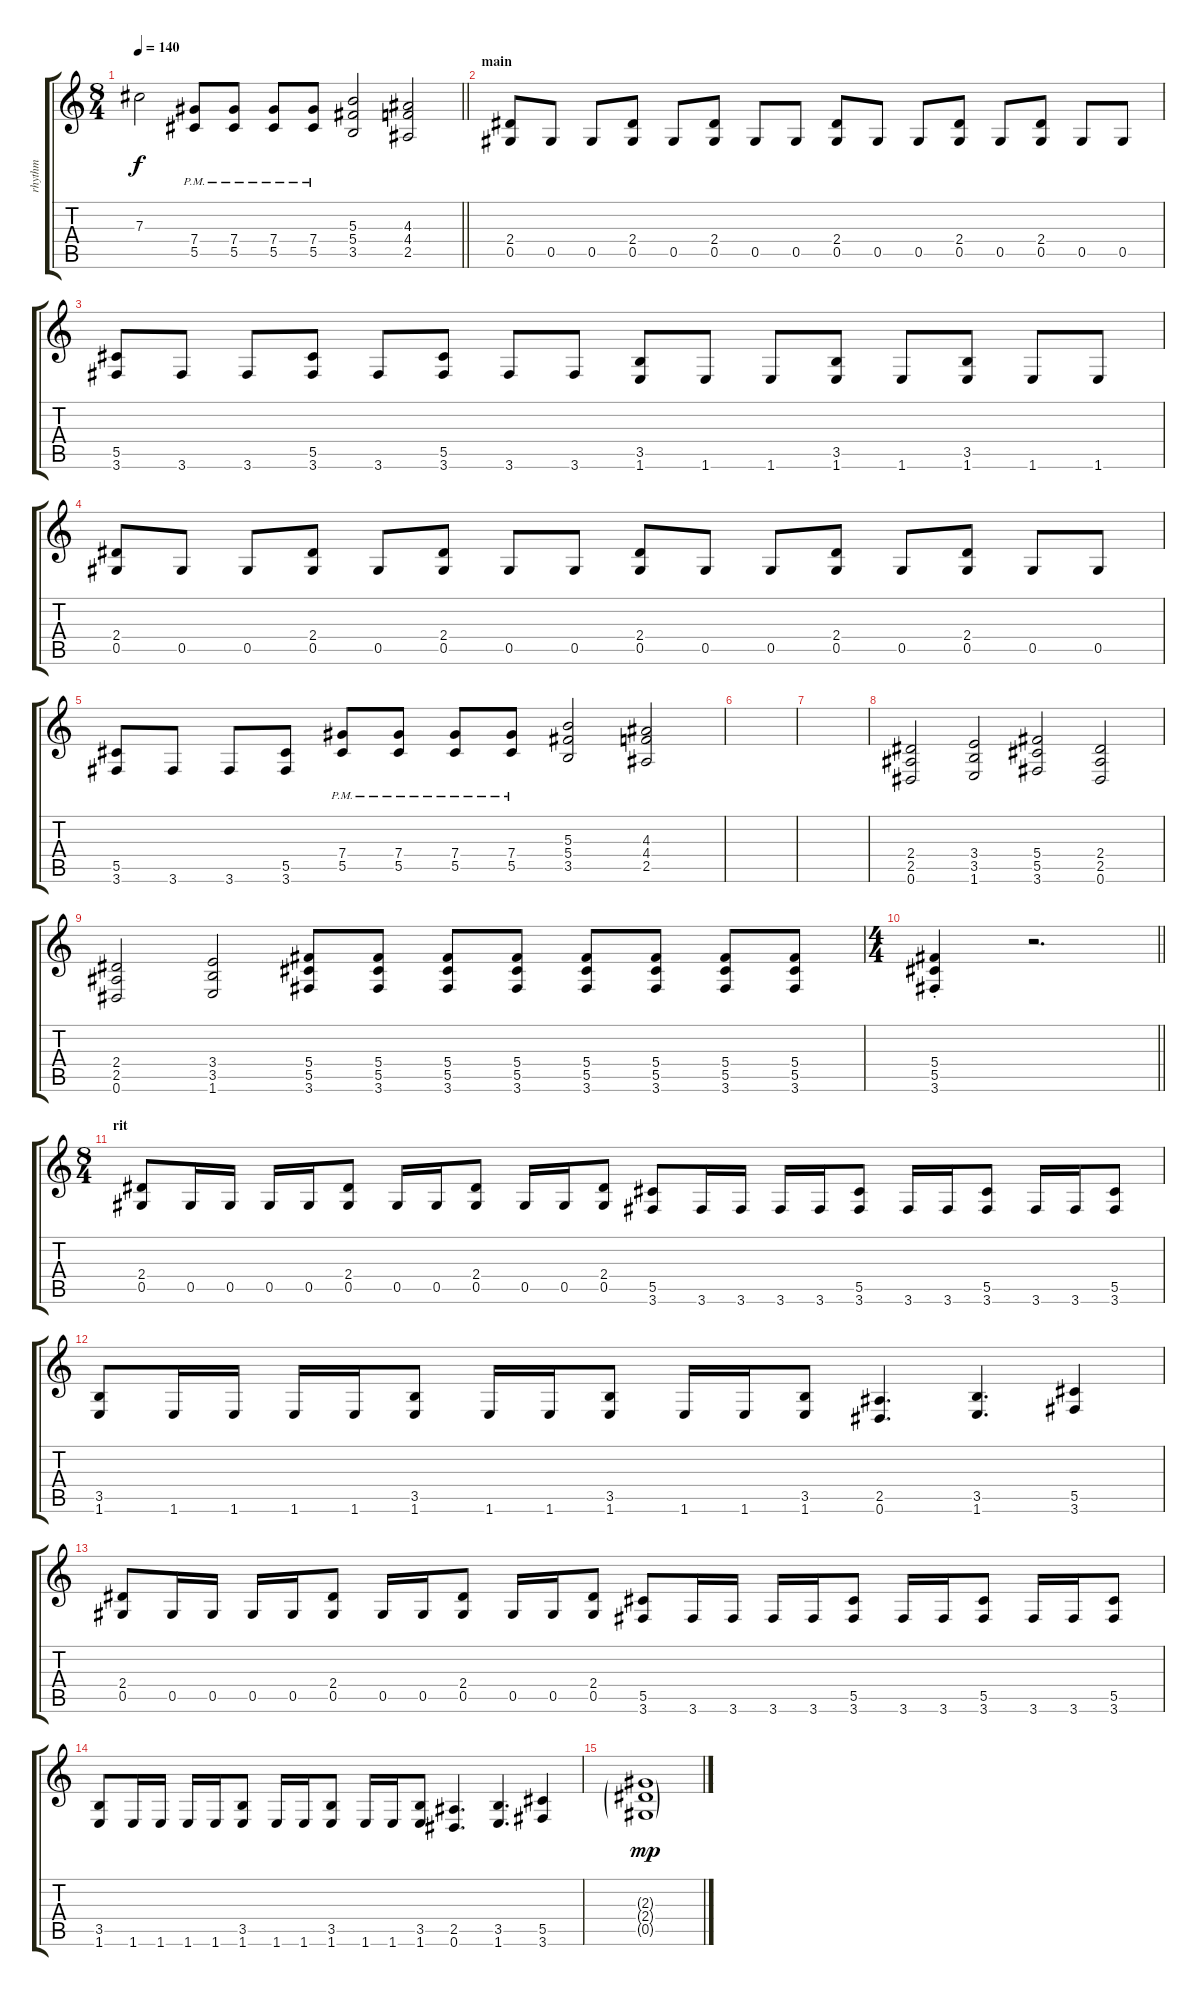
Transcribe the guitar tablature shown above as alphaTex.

\track ("rhythm" "rhythm") {instrument distortionguitar}
\staff {score tabs}
\tuning (Eb4 Bb3 Gb3 Db3 Ab2 Eb2) {hide}
\ts (8 4)
\tempo 140
\clef g2
\barLineRight lightlight
\ks c
7.3.2{dy f} (7.4{pm} 5.5{pm}).8 (7.4{pm} 5.5{pm}).8 (7.4{pm} 5.5{pm}).8 (7.4{pm} 5.5{pm}).8 (5.3 5.4 3.5).2 (4.3 4.4 2.5).2 |
\section ("" "main")
(2.4 0.5).8 0.5.8 0.5.8 (2.4 0.5).8 0.5.8 (2.4 0.5).8 0.5.8 0.5.8 (2.4 0.5).8 0.5.8 0.5.8 (2.4 0.5).8 0.5.8 (2.4 0.5).8 0.5.8 0.5.8 |
(5.5 3.6).8 3.6.8 3.6.8 (5.5 3.6).8 3.6.8 (5.5 3.6).8 3.6.8 3.6.8 (3.5 1.6).8 1.6.8 1.6.8 (3.5 1.6).8 1.6.8 (3.5 1.6).8 1.6.8 1.6.8 |
(2.4 0.5).8 0.5.8 0.5.8 (2.4 0.5).8 0.5.8 (2.4 0.5).8 0.5.8 0.5.8 (2.4 0.5).8 0.5.8 0.5.8 (2.4 0.5).8 0.5.8 (2.4 0.5).8 0.5.8 0.5.8 |
(5.5 3.6).8 3.6.8 3.6.8 (5.5 3.6).8 (7.4{pm} 5.5{pm}).8 (7.4{pm} 5.5{pm}).8 (7.4{pm} 5.5{pm}).8 (7.4{pm} 5.5{pm}).8 (5.3 5.4 3.5).2 (4.3 4.4 2.5).2 |
|
|
(2.4 2.5 0.6).2 (3.4 3.5 1.6).2 (5.4 5.5 3.6).2 (2.4 2.5 0.6).2 |
(2.4 2.5 0.6).2 (3.4 3.5 1.6).2 (5.4 5.5 3.6).8 (5.4 5.5 3.6).8 (5.4 5.5 3.6).8 (5.4 5.5 3.6).8 (5.4 5.5 3.6).8 (5.4 5.5 3.6).8 (5.4 5.5 3.6).8 (5.4 5.5 3.6).8 |
\ts (4 4)
\barLineRight lightlight
(5.4{st} 5.5{st} 3.6{st}).4 r.2{d} |
\ts (8 4)
\section ("" "rit")
(2.4 0.5).8 0.5.16 0.5.16 0.5.16 0.5.16 (2.4 0.5).8 0.5.16 0.5.16 (2.4 0.5).8 0.5.16 0.5.16 (2.4 0.5).8 (5.5 3.6).8 3.6.16 3.6.16 3.6.16 3.6.16 (5.5 3.6).8 3.6.16 3.6.16 (5.5 3.6).8 3.6.16 3.6.16 (5.5 3.6).8 |
(3.5 1.6).8 1.6.16 1.6.16 1.6.16 1.6.16 (3.5 1.6).8 1.6.16 1.6.16 (3.5 1.6).8 1.6.16 1.6.16 (3.5 1.6).8 (2.5 0.6).4{d} (3.5 1.6).4{d} (5.5 3.6).4 |
(2.4 0.5).8 0.5.16 0.5.16 0.5.16 0.5.16 (2.4 0.5).8 0.5.16 0.5.16 (2.4 0.5).8 0.5.16 0.5.16 (2.4 0.5).8 (5.5 3.6).8 3.6.16 3.6.16 3.6.16 3.6.16 (5.5 3.6).8 3.6.16 3.6.16 (5.5 3.6).8 3.6.16 3.6.16 (5.5 3.6).8 |
(3.5 1.6).8 1.6.16 1.6.16 1.6.16 1.6.16 (3.5 1.6).8 1.6.16 1.6.16 (3.5 1.6).8 1.6.16 1.6.16 (3.5 1.6).8 (2.5 0.6).4{d} (3.5 1.6).4{d} (5.5 3.6).4 |
(2.3{g} 2.4{g} 0.5{g}).1{dy mp}
